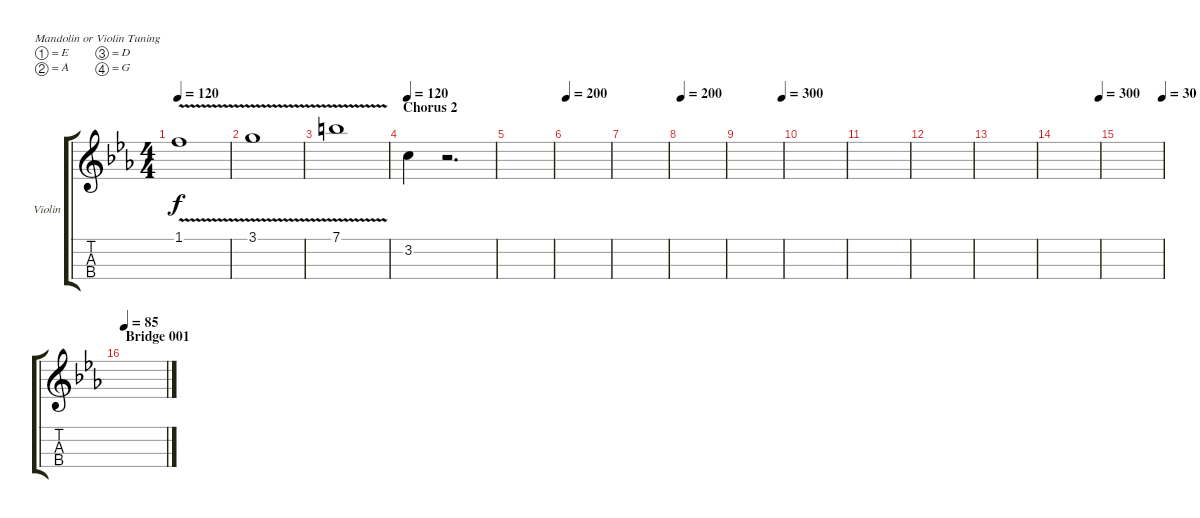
\bracketExtendMode groupsimilarinstruments
\firstSystemTrackNameOrientation horizontal
\otherSystemsTrackNameOrientation horizontal
\track ("violin 1 (Igor Gorelik)" "Violin") {instrument violin}
\staff {score tabs}
\tuning (E5 A4 D4 G3)
\ts (4 4)
\tempo 120
\clef g2
\ks cminor
1.1{v t}.1{dy f} |
3.1{v}.1 |
7.1{v}.1 |
\section ("" "Chorus 2")
\tempo 120
3.2.4 r.2{d} |
|
\tempo 200
|
|
\tempo 200
|
\tempo (300 1)
|
|
|
|
|
\tempo (300 1)
|
\tempo (30 1)
|
\section ("" "Bridge 001")
\tempo 85
